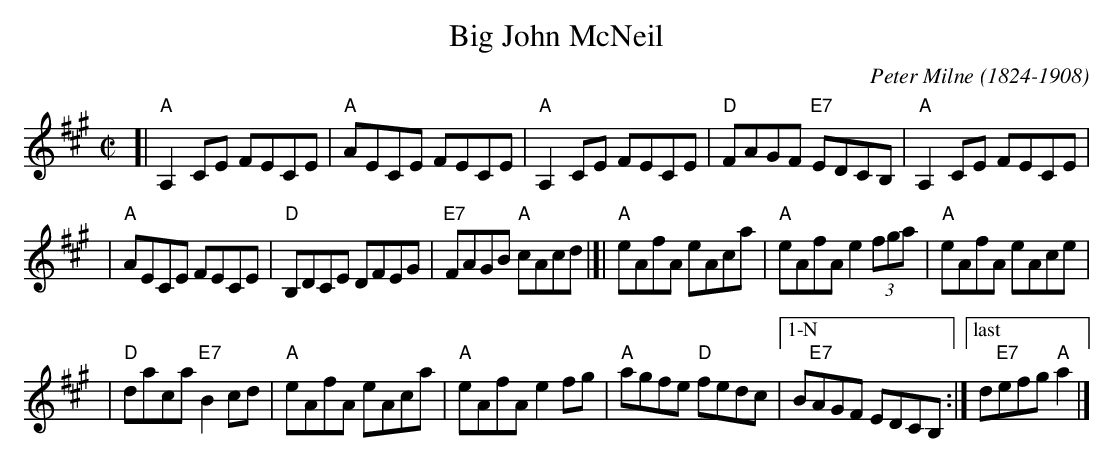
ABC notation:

X:1
T: Big John McNeil
C: Peter Milne (1824-1908)
M: C|
L: 1/8
K: A
[| "A"A,2CE FECE | "A"AECE FECE | "A"A,2CE FECE | "D"FAGF "E7"EDCB, | "A"A,2CE FECE |
| "A"AECE FECE | "D"B,DCE DFEG | "E7"FAGB "A"cAcd |[| "A"eAfA eAca | "A"eAfA e2 (3fga | "A"eAfA eAce |
| "D"daca "E7"B2cd | "A"eAfA eAca | "A"eAfA e2fg | "A"agfe "D"fedc |["1-N" B"E7"AGF EDCB, :|["last" d"E7"efg "A"a2 |]
